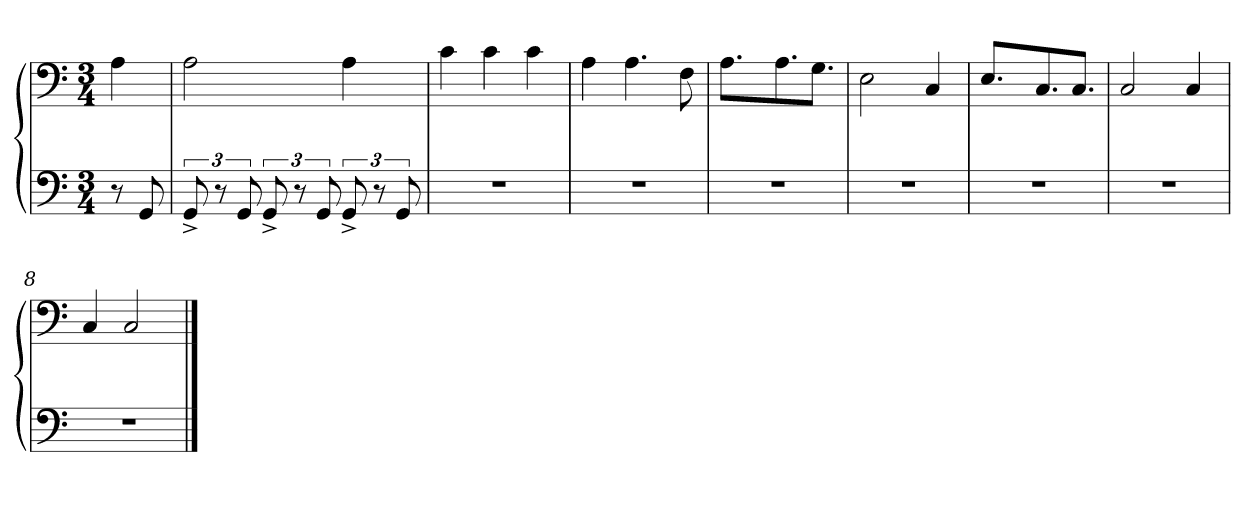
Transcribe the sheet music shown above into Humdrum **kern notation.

**kern	**kern
*part1	*part1
*staff2	*staff1
*clefF4	*clefF4
*k[]	*k[]
*M3/4	*M3/4
=	=
8r	4A\
8GG/	.
=1	=1
12GG^/	2A\
12r	.
12GG/	.
12GG^/	.
12r	.
12GG/	.
12GG^/	4A\
12r	.
12GG/	.
=2	=2
2.r	4c\
.	4c\
.	4c\
=3	=3
2.r	4A\
.	4.A\
.	8F\
=4	=4
2.r	4.A\
.	8.A\
.	8.G\J
=5	=5
2.r	2E\
.	4C/
=6	=6
2.r	4.E\
.	8.C/
.	8.C/J
=7	=7
2.r	2C/
.	4C/
=8	=8
2.r	4C/
.	2C/
==	==
*-	*-
